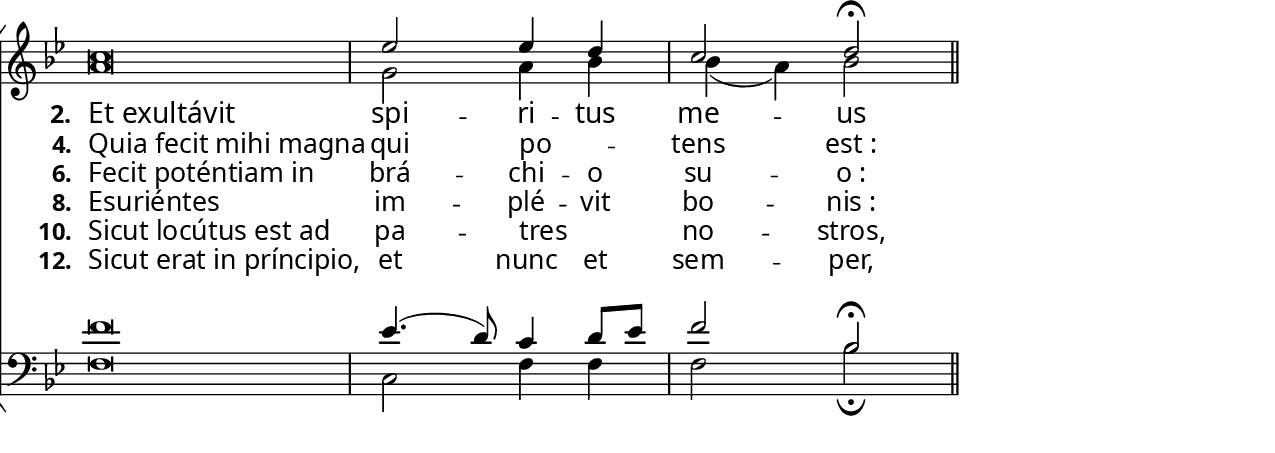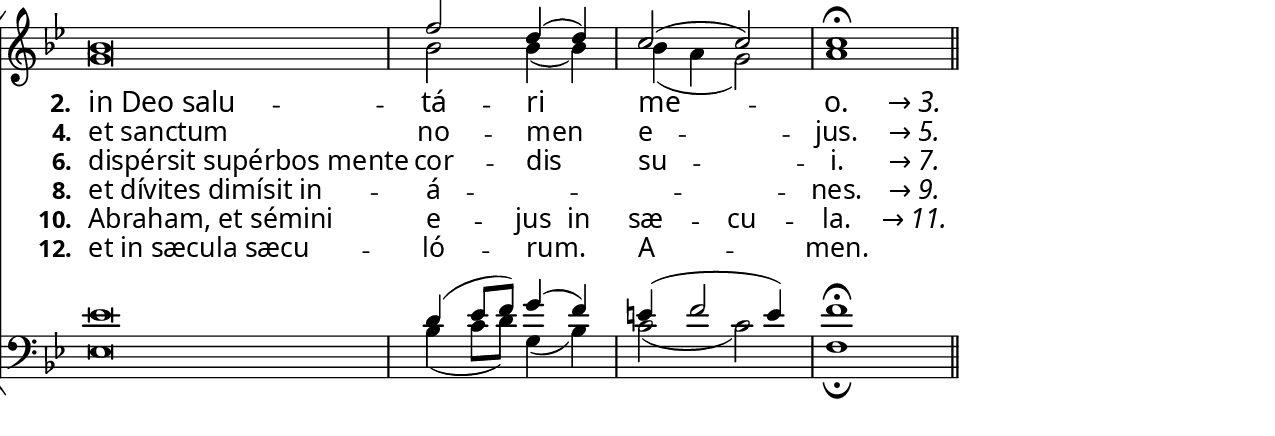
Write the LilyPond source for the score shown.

\version "2.18.2"

\header {
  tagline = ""
  composer = "Ciro Grassi (1868-1952)"
}
\include "lilypond-book-preamble.ly"

#(set-default-paper-size "letter")

\paper {
  %myStaffSize = #19
  myStaffSize = #24
  indent = 0\mm
  %line-width = 7.5\in
  line-width = 8.5\in - 144\pt
  %ragged-right = ##t
  force-assignment = #""
  line-width = #(- line-width (* mm  3.000000))
  #(define fonts
   (make-pango-font-tree "Garamond Premier Pro"
                         "Garamond Premier Pro"
                         "Garamond Premier Pro"
                          (/ myStaffSize 23)))
}

\layout {
}

global = {
  \key bes \major
  \time 4/4
}

sopMusic = \relative c'' {
  \cadenzaOn
  c\breve \bar "|" \cadenzaOff
  ees2 ees4 d |
  c2 d\fermata | \cadenzaOn \bar "||" \break
  bes\breve \bar "|" \cadenzaOff
  f'2 d4( d4) |
  c2( c) |
  c1\fermata \bar "||"
}
sopWords = \lyricmode {

}

altoMusic = \relative c'' {
  \cadenzaOn
  a\breve \bar "|" \cadenzaOff
  g2 a4 bes4 |
  bes( a) bes2 | \cadenzaOn \bar "||"
  g\breve \bar "|" \cadenzaOff
  bes2 bes4( bes) |
  bes4( a g2) |
  a1 \bar "||"
}

tenorMusic = \relative c'' {
  \cadenzaOn
  f,\breve \bar "|" \cadenzaOff
  ees4.( d8) c4 d8[ ees] |
  f2 bes,\fermata | \cadenzaOn \bar "||"
  ees\breve \bar "|" \cadenzaOff
  d4( ees8 f) g4( f) |
  e4( f2 e4) |
  f1\fermata \bar "||"
}

bassMusic = \relative c' {
  \cadenzaOn
  f,\breve \bar "|" \cadenzaOff
  c2 f4 f |
  f2 bes\fermata | \cadenzaOn \bar "||"
  ees,\breve \bar "|" \cadenzaOff
  bes'4( c8 d) g,4( bes) |
  c2( c2) |
  f,1\fermata \bar "||"
}

hiddenMusic = \relative c'' {
\hideNotes
  \cadenzaOn
  r\breve \bar "|" \cadenzaOff
  r1 |
  r1 | \cadenzaOn \bar "||"
  r\breve \bar "|" \cadenzaOff
  r1 |
  r1 |
  r2. a4\bar "||"
\unHideNotes
}

hiddenWords = \lyricmode {
  \markup\italic"→ 3."
}
hiddenWordsII = \lyricmode {
  \markup\italic"→ 5."
}
hiddenWordsIII = \lyricmode {
  \markup\italic"→ 7."
}
hiddenWordsIV = \lyricmode {
  \markup\italic"→ 9."
}
hiddenWordsV = \lyricmode {
  \markup\italic"→ 11."
}

altoWords = \lyricmode {
%  \override StanzaNumber #'font-name = #"Garamond Premier Pro"
%  \override LyricText #'font-name = #"Garamond Premier Pro"
  \set fontSize = #0.5
  \set stanza = #"2. "
  %\set vocalName = "2. "
  %\set shortVocalName = "2. "
  \once \override LyricText #'self-alignment-X = #LEFT
  Et_exultávit |
%  \once \override LyricText #'self-alignment-X = #CENTER
  spi -- ri -- tus | me -- us |
  \once \override LyricText #'self-alignment-X = #LEFT
  \set stanza = #"2. "
  in_Deo_salu -- |
%  \once \override LyricText #'self-alignment-X = #CENTER
  tá -- ri | me -- | o.
}
altoWordsII = \lyricmode {
%  \override StanzaNumber #'font-name = #"Garamond Premier Pro"
%  \override LyricText #'font-name = #"Garamond Premier Pro"
  \set stanza = #"4. "
  \once \override LyricText #'self-alignment-X = #LEFT
  Quia_fecit_mihi_magna |
  \once \override LyricText #'self-alignment-X = #CENTER
  qui po -- _ | tens est_: |
  \once \override LyricText #'self-alignment-X = #LEFT
  \set stanza = #"4. "
  et_sanctum |
  \once \override LyricText #'self-alignment-X = #CENTER
  no -- men | e -- | jus.
}
altoWordsIII = \lyricmode {
%  \override StanzaNumber #'font-name = #"Garamond Premier Pro"
%  \override LyricText #'font-name = #"Garamond Premier Pro"
  \set stanza = #"6. "
  \once \override LyricText #'self-alignment-X = #LEFT
  Fecit_poténtiam_in |
  \once \override LyricText #'self-alignment-X = #CENTER
  brá -- chi -- o | su -- o_: |
  \once \override LyricText #'self-alignment-X = #LEFT
  \set stanza = #"6. "
  dispérsit_supérbos_mente |
  \once \override LyricText #'self-alignment-X = #CENTER
  cor -- dis | su -- | i.
}
altoWordsIV = \lyricmode {
%  \override StanzaNumber #'font-name = #"Garamond Premier Pro"
%  \override LyricText #'font-name = #"Garamond Premier Pro"
  \set stanza = #"8. "
  \once \override LyricText #'self-alignment-X = #LEFT
  Esuriéntes |
  \once \override LyricText #'self-alignment-X = #CENTER
  im -- plé -- vit | bo -- nis_: |
  \once \override LyricText #'self-alignment-X = #LEFT
  \set stanza = #"8. "
  et_dívites_dimísit_in -- |
  \once \override LyricText #'self-alignment-X = #CENTER
  á -- _ | _ | nes.
}
altoWordsV = \lyricmode {
%  \override StanzaNumber #'font-name = #"Garamond Premier Pro"
%  \override LyricText #'font-name = #"Garamond Premier Pro"
  \set stanza = #"10. "
  \once \override LyricText #'self-alignment-X = #LEFT
  Sicut_locútus_est_ad |
  \once \override LyricText #'self-alignment-X = #CENTER
  pa -- tres _ | no -- stros, |
  \once \override LyricText #'self-alignment-X = #LEFT
  \set stanza = #"10. "
  Abraham,_et_sémini |
  \once \override LyricText #'self-alignment-X = #CENTER
  \set ignoreMelismata = ##t
  e -- jus in | sæ -- cu -- | la.
  \unset ignoreMelismata
}
altoWordsVI = \lyricmode {
%  \override StanzaNumber #'font-name = #"Garamond Premier Pro"
%  \override LyricText #'font-name = #"Garamond Premier Pro"
  \set stanza = #"12. "
  \once \override LyricText #'self-alignment-X = #LEFT
  Sicut_erat_in_príncipio, |
  \once \override LyricText #'self-alignment-X = #CENTER
  et nunc et | sem -- per, |
  \once \override LyricText #'self-alignment-X = #LEFT
  \set stanza = #"12. "
  et_in_sæcula_sæcu -- |
  \once \override LyricText #'self-alignment-X = #CENTER
  ló -- rum. | A -- | men.
}

\score {
  \new ChoirStaff <<
    %\new Lyrics = "sopranos"
    \new Staff = "women" <<
      \new Voice = "sopranos"{
        \voiceOne
        << \global \sopMusic >>
      }
      \new Voice = "altos" {
        \voiceTwo
        << \global \altoMusic >>
      }
    >>
    
    \new Lyrics = "altos"
    \new Lyrics = "altosII"
    \new Lyrics = "altosIII"
    \new Lyrics = "altosIV"
    \new Lyrics = "altosV"
    \new Lyrics = "altosVI"
    
    \new Staff = "men" <<
      \clef bass
      \new Voice = "tenor" {
        \voiceOne
        << \global \tenorMusic >>
      }
      \new Voice = "bass" {
        \voiceTwo
        << \global \bassMusic >>
      }
	    \new Voice = "hidden"{
		    \voiceThree
		    << \global \hiddenMusic >>
	    }
    >>
    \context Lyrics = "altos" \lyricsto "sopranos" \altoWords
	\context Lyrics = "altos" \lyricsto "hidden" \hiddenWords
    \context Lyrics = "altosII" \lyricsto "sopranos" \altoWordsII
	\context Lyrics = "altosII" \lyricsto "hidden" \hiddenWordsII
    \context Lyrics = "altosIII" \lyricsto "sopranos" \altoWordsIII
	\context Lyrics = "altosIII" \lyricsto "hidden" \hiddenWordsIII
    \context Lyrics = "altosIV" \lyricsto "sopranos" \altoWordsIV
	\context Lyrics = "altosIV" \lyricsto "hidden" \hiddenWordsIV
    \context Lyrics = "altosV" \lyricsto "sopranos" \altoWordsV
	\context Lyrics = "altosV" \lyricsto "hidden" \hiddenWordsV
    \context Lyrics = "altosVI" \lyricsto "sopranos" \altoWordsVI
  >>
  \layout {
    \context {
      \Staff
      \remove "Time_signature_engraver"
    }
  }
}

